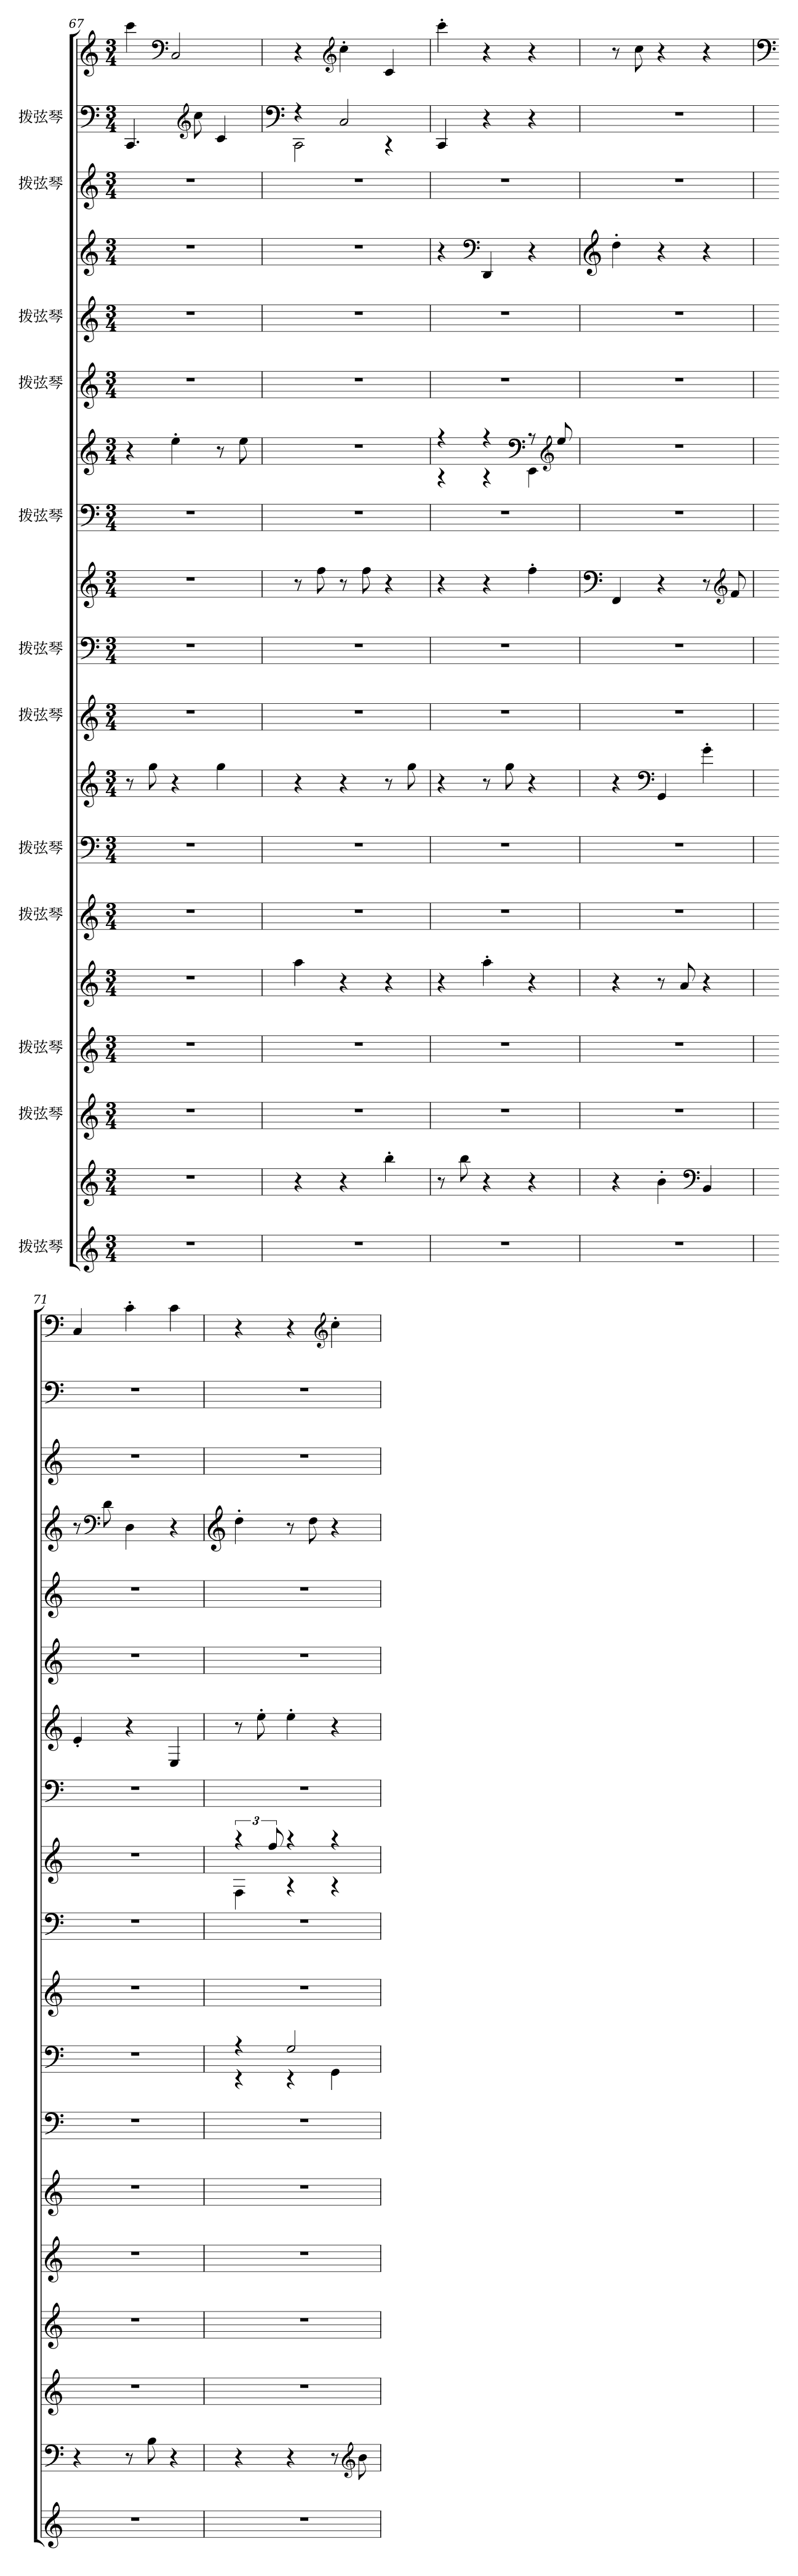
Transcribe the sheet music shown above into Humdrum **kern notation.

**kern	**kern	**kern	**kern	**kern	**kern	**kern	**kern	**kern	**kern	**kern	**kern	**kern	**kern	**kern	**kern	**kern	**kern	**kern
*part12	*part12	*part11	*part10	*part10	*part9	*part8	*part8	*part7	*part6	*part6	*part5	*part5	*part4	*part3	*part3	*part2	*part1	*part1
*staff19	*staff18	*staff17	*staff16	*staff15	*staff14	*staff13	*staff12	*staff11	*staff10	*staff9	*staff8	*staff7	*staff6	*staff5	*staff4	*staff3	*staff2	*staff1
*I"拨弦琴	*	*I"拨弦琴	*I"拨弦琴	*	*I"拨弦琴	*I"拨弦琴	*	*I"拨弦琴	*I"拨弦琴	*	*I"拨弦琴	*	*I"拨弦琴	*I"拨弦琴	*	*I"拨弦琴	*I"拨弦琴	*
!!LO:PB:g=z
*clefG2	*clefG2	*clefG2	*clefG2	*clefG2	*clefG2	*clefF4	*clefG2	*clefG2	*clefF4	*clefG2	*clefF4	*clefG2	*clefG2	*clefG2	*clefG2	*clefG2	*clefF4	*clefG2
*k[]	*k[]	*k[]	*k[]	*k[]	*k[]	*k[]	*k[]	*k[]	*k[]	*k[]	*k[]	*k[]	*k[]	*k[]	*k[]	*k[]	*k[]	*k[]
*M3/4	*M3/4	*M3/4	*M3/4	*M3/4	*M3/4	*M3/4	*M3/4	*M3/4	*M3/4	*M3/4	*M3/4	*M3/4	*M3/4	*M3/4	*M3/4	*M3/4	*M3/4	*M3/4
=67	=67	=67	=67	=67	=67	=67	=67	=67	=67	=67	=67	=67	=67	=67	=67	=67	=67	=67
2.r	2.r	2.r	2.r	2.r	2.r	2.r	8r	2.r	2.r	2.r	2.r	4r	2.r	2.r	2.r	2.r	4.CC/	4ccc\
.	.	.	.	.	.	.	8gg\	.	.	.	.	.	.	.	.	.	.	.
*	*	*	*	*	*	*	*	*	*	*	*	*	*	*	*	*	*	*clefF4
.	.	.	.	.	.	.	4r	.	.	.	.	4ee'\	.	.	.	.	.	2C/
*	*	*	*	*	*	*	*	*	*	*	*	*	*	*	*	*	*clefG2	*
.	.	.	.	.	.	.	.	.	.	.	.	.	.	.	.	.	8cc\	.
.	.	.	.	.	.	.	4gg\	.	.	.	.	8r	.	.	.	.	4c/	.
.	.	.	.	.	.	.	.	.	.	.	.	8ee\	.	.	.	.	.	.
=68	=68	=68	=68	=68	=68	=68	=68	=68	=68	=68	=68	=68	=68	=68	=68	=68	=68	=68
*	*	*	*	*	*	*	*	*	*	*	*	*	*	*	*	*	*clefF4	*
*	*	*	*	*	*	*	*	*	*	*	*	*	*	*	*	*	*^	*
2.r	4r	2.r	2.r	4aa\	2.r	2.r	4r	2.r	2.r	8r	2.r	2.r	2.r	2.r	2.r	2.r	4r	2CC\	4r
.	.	.	.	.	.	.	.	.	.	8ff\	.	.	.	.	.	.	.	.	.
*	*	*	*	*	*	*	*	*	*	*	*	*	*	*	*	*	*	*	*clefG2
.	4r	.	.	4r	.	.	4r	.	.	8r	.	.	.	.	.	.	2C/	.	4cc'\
.	.	.	.	.	.	.	.	.	.	8ff\	.	.	.	.	.	.	.	.	.
.	4bb'\	.	.	4r	.	.	8r	.	.	4r	.	.	.	.	.	.	.	4r	4c/
.	.	.	.	.	.	.	8gg\	.	.	.	.	.	.	.	.	.	.	.	.
*	*	*	*	*	*	*	*	*	*	*	*	*	*	*	*	*	*v	*v	*
=69	=69	=69	=69	=69	=69	=69	=69	=69	=69	=69	=69	=69	=69	=69	=69	=69	=69	=69
*	*	*	*	*	*	*	*	*	*	*	*	*^	*	*	*	*	*	*
2.r	8r	2.r	2.r	4r	2.r	2.r	4r	2.r	2.r	4r	2.r	4r	4r	2.r	2.r	4r	2.r	4CC/	4ccc'\
.	8bb\	.	.	.	.	.	.	.	.	.	.	.	.	.	.	.	.	.	.
*	*	*	*	*	*	*	*	*	*	*	*	*	*	*	*	*clefF4	*	*	*
.	4r	.	.	4aa'\	.	.	8r	.	.	4r	.	4r	4r	.	.	4DD/	.	4r	4r
.	.	.	.	.	.	.	8gg\	.	.	.	.	.	.	.	.	.	.	.	.
*	*	*	*	*	*	*	*	*	*	*	*	*clefF4	*	*	*	*	*	*	*
.	4r	.	.	4r	.	.	4r	.	.	4ff'\	.	8r	4EE\	.	.	4r	.	4r	4r
*	*	*	*	*	*	*	*	*	*	*	*	*clefG2	*	*	*	*	*	*	*
.	.	.	.	.	.	.	.	.	.	.	.	8ee/	.	.	.	.	.	.	.
*	*	*	*	*	*	*	*	*	*	*	*	*v	*v	*	*	*	*	*	*
=70	=70	=70	=70	=70	=70	=70	=70	=70	=70	=70	=70	=70	=70	=70	=70	=70	=70	=70
*	*	*	*	*	*	*	*	*	*	*clefF4	*	*	*	*	*clefG2	*	*	*
2.r	4r	2.r	2.r	4r	2.r	2.r	4r	2.r	2.r	4FF/	2.r	2.r	2.r	2.r	4dd'\	2.r	2.r	8r
.	.	.	.	.	.	.	.	.	.	.	.	.	.	.	.	.	.	8cc\
*	*	*	*	*	*	*	*clefF4	*	*	*	*	*	*	*	*	*	*	*
.	4b'\	.	.	8r	.	.	4GG/	.	.	4r	.	.	.	.	4r	.	.	4r
.	.	.	.	8a/	.	.	.	.	.	.	.	.	.	.	.	.	.	.
*	*clefF4	*	*	*	*	*	*	*	*	*	*	*	*	*	*	*	*	*
.	4BB/	.	.	4r	.	.	4g'\	.	.	8r	.	.	.	.	4r	.	.	4r
*	*	*	*	*	*	*	*	*	*	*clefG2	*	*	*	*	*	*	*	*
.	.	.	.	.	.	.	.	.	.	8f/	.	.	.	.	.	.	.	.
!!LO:PB:g=z
=71	=71	=71	=71	=71	=71	=71	=71	=71	=71	=71	=71	=71	=71	=71	=71	=71	=71	=71
*	*	*	*	*	*	*	*	*	*	*	*	*	*	*	*	*	*	*clefF4
2.r	4r	2.r	2.r	2.r	2.r	2.r	2.r	2.r	2.r	2.r	2.r	4e'/	2.r	2.r	8r	2.r	2.r	4C/
*	*	*	*	*	*	*	*	*	*	*	*	*	*	*	*clefF4	*	*	*
.	.	.	.	.	.	.	.	.	.	.	.	.	.	.	8d\	.	.	.
.	8r	.	.	.	.	.	.	.	.	.	.	4r	.	.	4D\	.	.	4c'\
.	8B\	.	.	.	.	.	.	.	.	.	.	.	.	.	.	.	.	.
.	4r	.	.	.	.	.	.	.	.	.	.	4E/	.	.	4r	.	.	4c\
=72	=72	=72	=72	=72	=72	=72	=72	=72	=72	=72	=72	=72	=72	=72	=72	=72	=72	=72
*	*	*	*	*	*	*	*	*	*	*	*	*	*	*	*clefG2	*	*	*
*	*	*	*	*	*	*	*^	*	*	*^	*	*	*	*	*	*	*	*
2.r	4r	2.r	2.r	2.r	2.r	2.r	4r	4r	2.r	2.r	6r	4F\	2.r	8r	2.r	2.r	4dd'\	2.r	2.r	4r
.	.	.	.	.	.	.	.	.	.	.	.	.	.	8ee'\	.	.	.	.	.	.
.	.	.	.	.	.	.	.	.	.	.	12ff/	.	.	.	.	.	.	.	.	.
.	4r	.	.	.	.	.	2G/	4r	.	.	4r	4r	.	4ee'\	.	.	8r	.	.	4r
.	.	.	.	.	.	.	.	.	.	.	.	.	.	.	.	.	8dd\	.	.	.
*	*	*	*	*	*	*	*	*	*	*	*	*	*	*	*	*	*	*	*	*clefG2
.	8r	.	.	.	.	.	.	4GG\	.	.	4r	4r	.	4r	.	.	4r	.	.	4cc'\
*	*clefG2	*	*	*	*	*	*	*	*	*	*	*	*	*	*	*	*	*	*	*
.	8b\	.	.	.	.	.	.	.	.	.	.	.	.	.	.	.	.	.	.	.
*	*	*	*	*	*	*	*v	*v	*	*	*v	*v	*	*	*	*	*	*	*	*
=	=	=	=	=	=	=	=	=	=	=	=	=	=	=	=	=	=	=
*-	*-	*-	*-	*-	*-	*-	*-	*-	*-	*-	*-	*-	*-	*-	*-	*-	*-	*-
